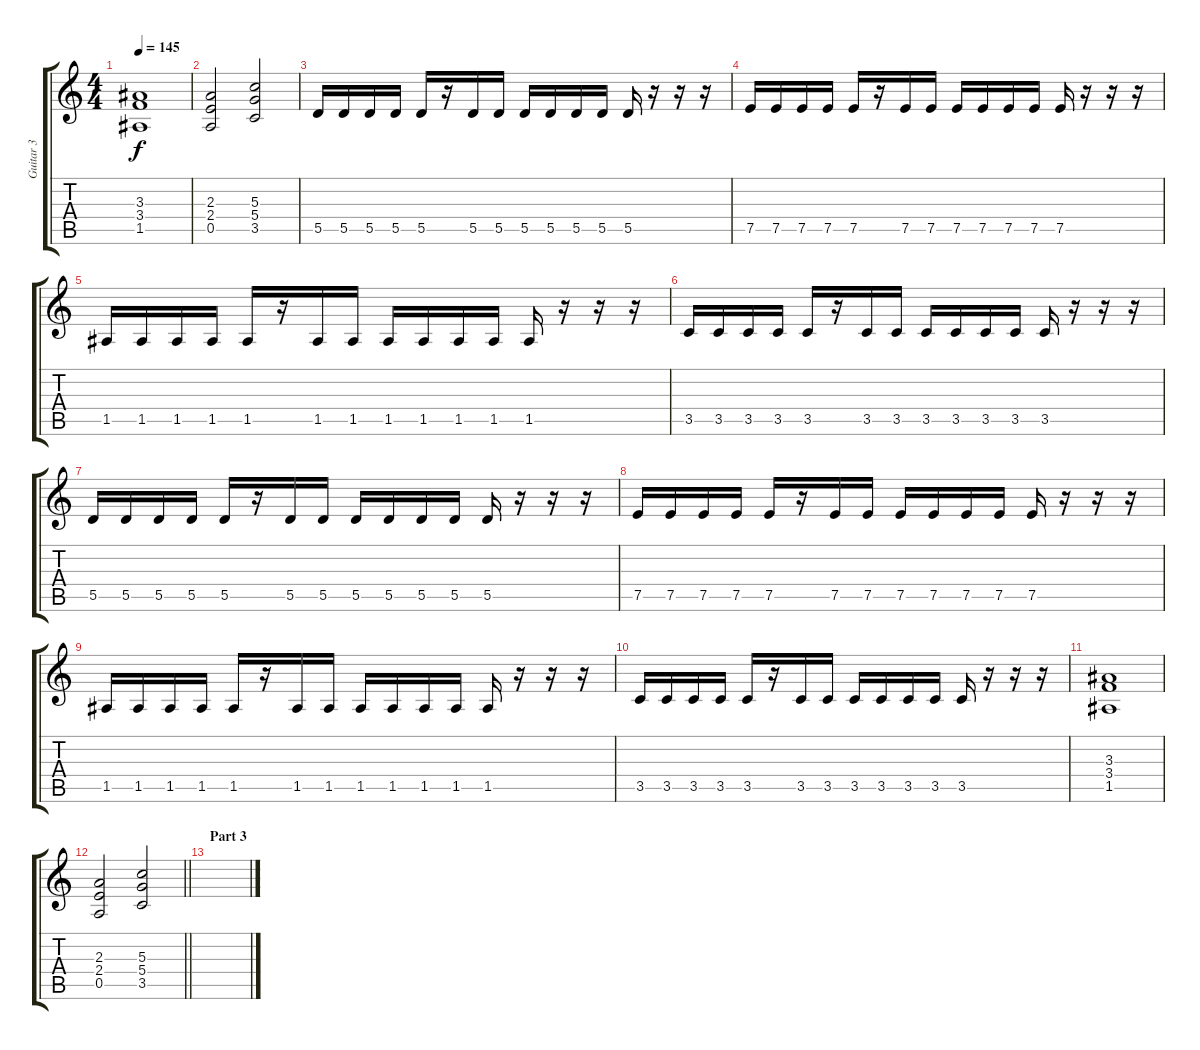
\track ("Guitar 3" "Guitar 3") {instrument distortionguitar}
\staff {score tabs}
\tuning (E4 B3 G3 D3 A2 E2) {hide}
\ts (4 4)
\tempo 145
\clef g2
\ks c
(3.3 3.4 1.5).1{dy f} |
(2.3 2.4 0.5).2 (5.3 5.4 3.5).2 |
5.5.16 5.5.16 5.5.16 5.5.16 5.5.16 r.16 5.5.16 5.5.16 5.5.16 5.5.16 5.5.16 5.5.16 5.5.16 r.16 r.16 r.16 |
7.5.16 7.5.16 7.5.16 7.5.16 7.5.16 r.16 7.5.16 7.5.16 7.5.16 7.5.16 7.5.16 7.5.16 7.5.16 r.16 r.16 r.16 |
1.5.16 1.5.16 1.5.16 1.5.16 1.5.16 r.16 1.5.16 1.5.16 1.5.16 1.5.16 1.5.16 1.5.16 1.5.16 r.16 r.16 r.16 |
3.5.16 3.5.16 3.5.16 3.5.16 3.5.16 r.16 3.5.16 3.5.16 3.5.16 3.5.16 3.5.16 3.5.16 3.5.16 r.16 r.16 r.16 |
5.5.16 5.5.16 5.5.16 5.5.16 5.5.16 r.16 5.5.16 5.5.16 5.5.16 5.5.16 5.5.16 5.5.16 5.5.16 r.16 r.16 r.16 |
7.5.16 7.5.16 7.5.16 7.5.16 7.5.16 r.16 7.5.16 7.5.16 7.5.16 7.5.16 7.5.16 7.5.16 7.5.16 r.16 r.16 r.16 |
1.5.16 1.5.16 1.5.16 1.5.16 1.5.16 r.16 1.5.16 1.5.16 1.5.16 1.5.16 1.5.16 1.5.16 1.5.16 r.16 r.16 r.16 |
3.5.16 3.5.16 3.5.16 3.5.16 3.5.16 r.16 3.5.16 3.5.16 3.5.16 3.5.16 3.5.16 3.5.16 3.5.16 r.16 r.16 r.16 |
(3.3 3.4 1.5).1 |
\barLineRight lightlight
(2.3 2.4 0.5).2 (5.3 5.4 3.5).2 |
\section ("" "Part 3")
